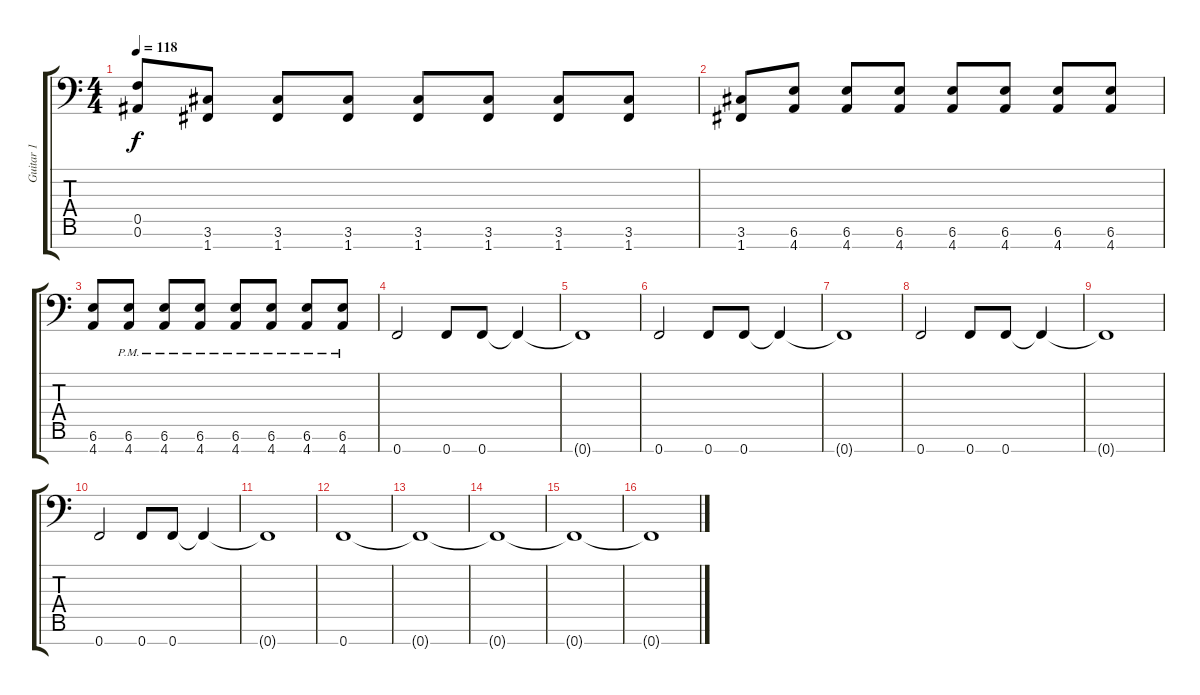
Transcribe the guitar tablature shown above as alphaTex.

\track ("Guitar 1" "Guitar 1") {instrument distortionguitar}
\staff {score tabs}
\tuning (C4 G3 D3 Bb2 F2 Bb1 F1) {hide}
\ts (4 4)
\tempo 118
\clef f4
\ks c
(0.5 0.6).8{dy f} (3.6 1.7).8 (3.6 1.7).8 (3.6 1.7).8 (3.6 1.7).8 (3.6 1.7).8 (3.6 1.7).8 (3.6 1.7).8 |
(3.6 1.7).8 (6.6 4.7).8 (6.6 4.7).8 (6.6 4.7).8 (6.6 4.7).8 (6.6 4.7).8 (6.6 4.7).8 (6.6 4.7).8 |
(6.6 4.7).8 (6.6{pm} 4.7{pm}).8 (6.6{pm} 4.7{pm}).8 (6.6{pm} 4.7{pm}).8 (6.6{pm} 4.7{pm}).8 (6.6{pm} 4.7{pm}).8 (6.6{pm} 4.7{pm}).8 (6.6{pm} 4.7{pm}).8 |
0.7.2 0.7.8 0.7.8 0.7{t}.4 |
0.7{t}.1 |
0.7.2 0.7.8 0.7.8 0.7{t}.4 |
0.7{t}.1 |
0.7.2 0.7.8 0.7.8 0.7{t}.4 |
0.7{t}.1 |
0.7.2 0.7.8 0.7.8 0.7{t}.4 |
0.7{t}.1 |
0.7.1 |
0.7{t}.1 |
0.7{t}.1 |
0.7{t}.1 |
0.7{t}.1
